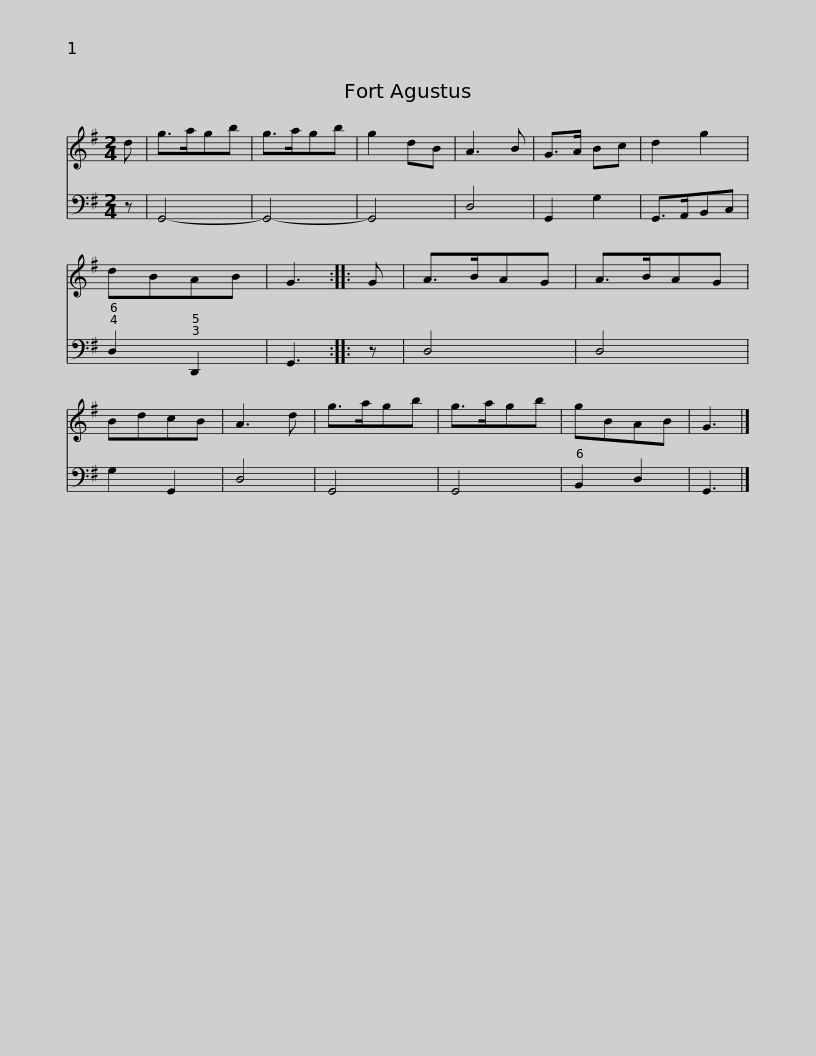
X:1
%%score 1 2
L:1/8
M:2/4
I:linebreak $
K:G
V:1 treble
V:2 bass
V:1
 d | g>agb | g>agb | g2 dB | A3 B | %5
 G>A Bc | d2 g2 | dBAB | G3 :: G | %10
 A>BAG | A>BAG |$ BdcB | A3 d | g>agb | %15
 g>agb | gBAB | G3 |] %18
V:2
 z | G,,4- | G,,4- | G,,4 | D,4 | %5
 G,,2 G,2 | G,,>A,,B,,C, | D,2 D,,2 | G,,3 :: z | %10
 D,4 | D,4 |$ G,2 G,,2 | D,4 | G,,4 | %15
 G,,4 | B,,2 D,2 | G,,3 |] %18
